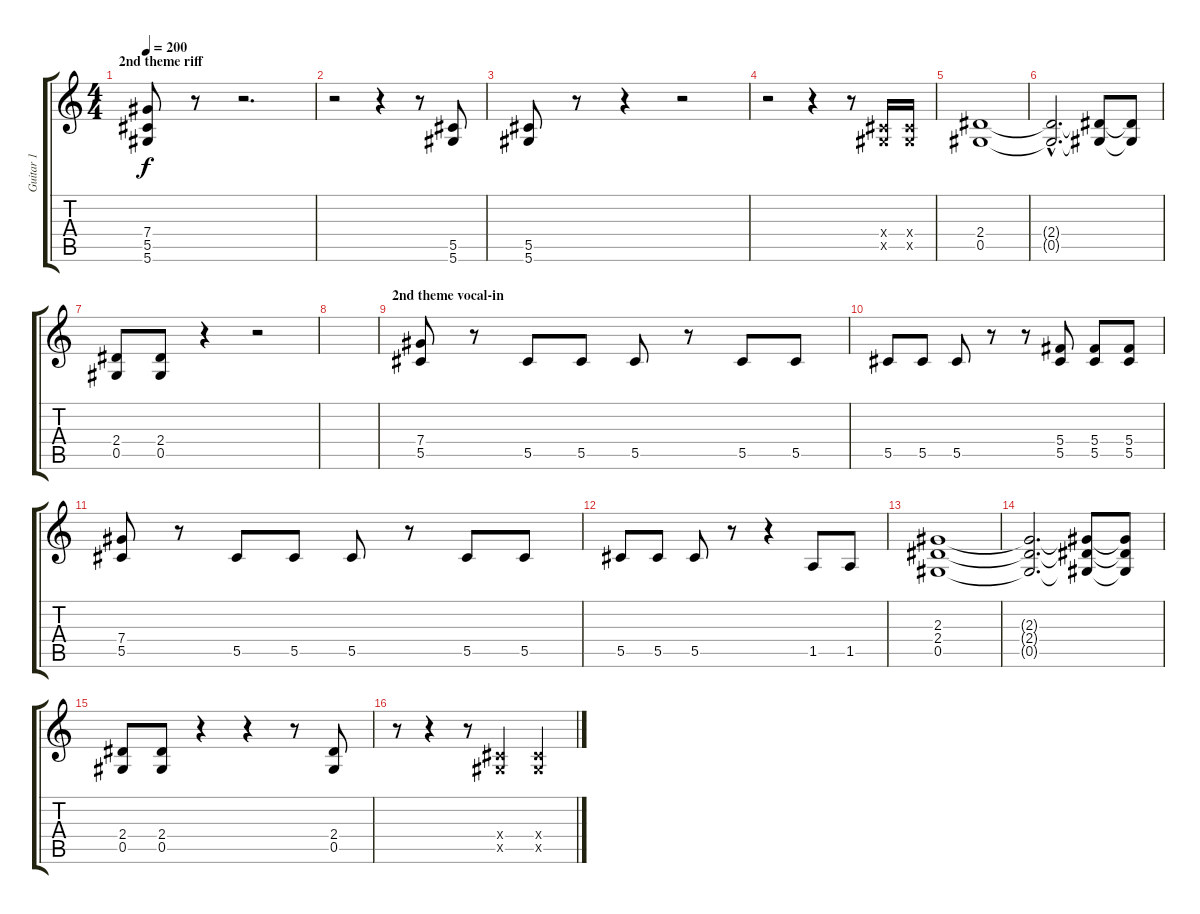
\track ("Guitar 1" "Guitar 1") {instrument distortionguitar}
\staff {score tabs}
\tuning (Eb4 Bb3 Gb3 Db3 Ab2 Eb2) {hide}
\ts (4 4)
\section ("" "2nd theme riff")
\tempo 200
\clef g2
\ks c
(7.4 5.5 5.6).8{dy f} r.8 r.2{d} |
r.2 r.4 r.8 (5.5 5.6).8 |
(5.5 5.6).8 r.8 r.4 r.2 |
r.2 r.4 r.8 (0.4{x} 0.5{x}).16 (0.4{x} 0.5{x}).16 |
(2.4 0.5).1 |
(2.4{hac t} 0.5{hac t}).2{d} (2.4{t} 0.5{t}).8 (2.4{t} 0.5{t}).8 |
(2.4 0.5).8 (2.4 0.5).8 r.4 r.2 |
|
\section ("" "2nd theme vocal-in")
(7.4 5.5).8 r.8 5.5.8 5.5.8 5.5.8 r.8 5.5.8 5.5.8 |
5.5.8 5.5.8 5.5.8 r.8 r.8 (5.4 5.5).8 (5.4 5.5).8 (5.4 5.5).8 |
(7.4 5.5).8 r.8 5.5.8 5.5.8 5.5.8 r.8 5.5.8 5.5.8 |
5.5.8 5.5.8 5.5.8 r.8 r.4 1.5.8 1.5.8 |
(2.3 2.4 0.5).1 |
(2.3{t} 2.4{t} 0.5{t}).2{d} (2.3{t} 2.4{t} 0.5{t}).8 (2.3{t} 2.4{t} 0.5{t}).8 |
(2.4 0.5).8 (2.4 0.5).8 r.4 r.4 r.8 (2.4 0.5).8 |
r.8 r.4 r.8 (0.4{x} 0.5{x}).4 (0.4{x} 0.5{x}).4
